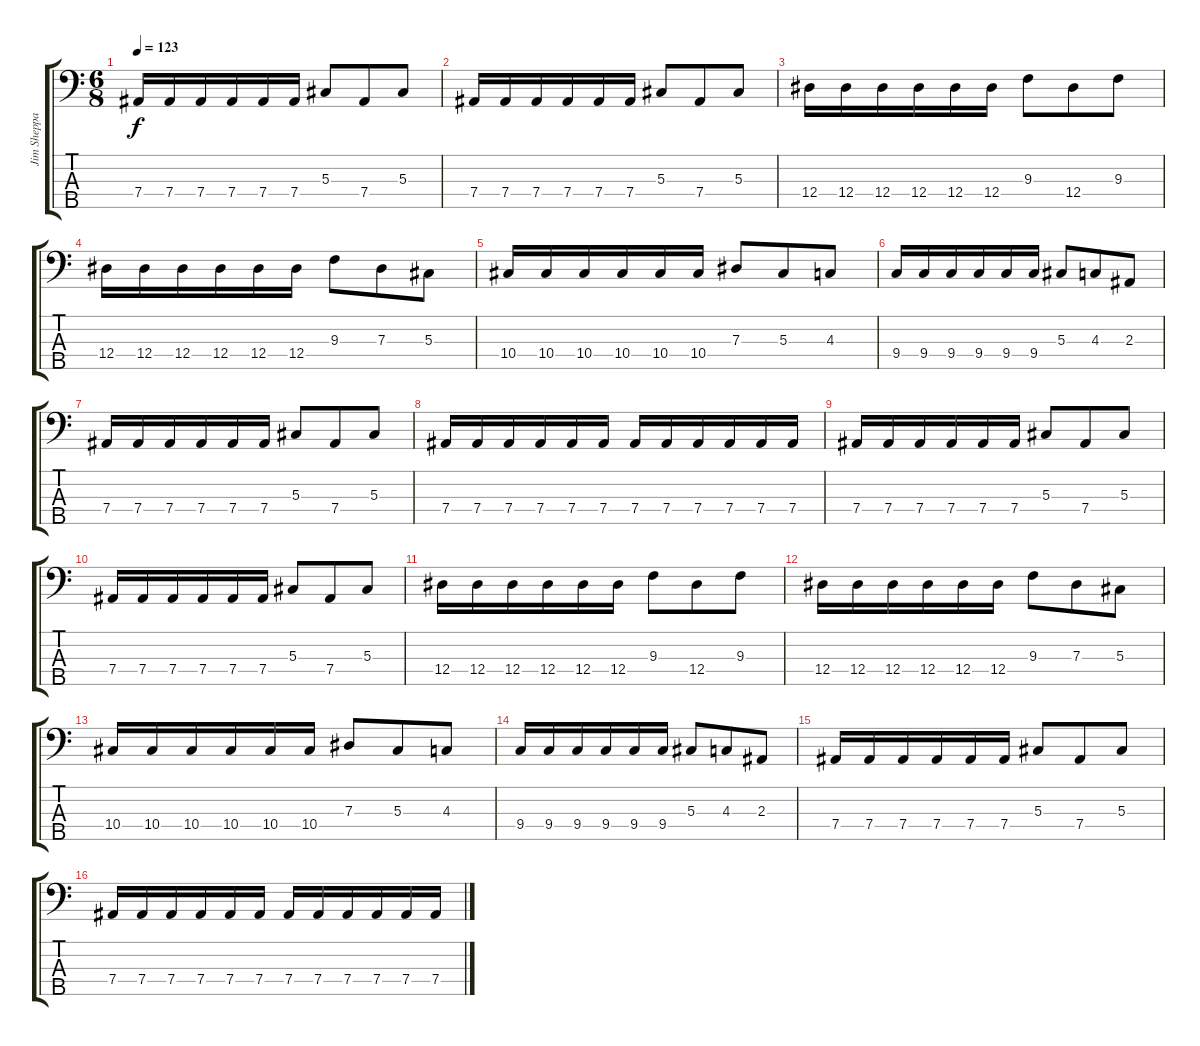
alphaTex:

\track ("Jim Sheppard" "Jim Sheppa") {instrument electricbasspick}
\staff {score tabs}
\tuning (Gb2 Db2 Ab1 Eb1 Bb0) {hide}
\ts (6 8)
\tempo 123
\clef f4
\ks c
7.4.16{dy f} 7.4.16 7.4.16 7.4.16 7.4.16 7.4.16 5.3.8 7.4.8 5.3.8 |
7.4.16 7.4.16 7.4.16 7.4.16 7.4.16 7.4.16 5.3.8 7.4.8 5.3.8 |
12.4.16 12.4.16 12.4.16 12.4.16 12.4.16 12.4.16 9.3.8 12.4.8 9.3.8 |
12.4.16 12.4.16 12.4.16 12.4.16 12.4.16 12.4.16 9.3.8 7.3.8 5.3.8 |
10.4.16 10.4.16 10.4.16 10.4.16 10.4.16 10.4.16 7.3.8 5.3.8 4.3.8 |
9.4.16 9.4.16 9.4.16 9.4.16 9.4.16 9.4.16 5.3.8 4.3.8 2.3.8 |
7.4.16 7.4.16 7.4.16 7.4.16 7.4.16 7.4.16 5.3.8 7.4.8 5.3.8 |
7.4.16 7.4.16 7.4.16 7.4.16 7.4.16 7.4.16 7.4.16 7.4.16 7.4.16 7.4.16 7.4.16 7.4.16 |
7.4.16 7.4.16 7.4.16 7.4.16 7.4.16 7.4.16 5.3.8 7.4.8 5.3.8 |
7.4.16 7.4.16 7.4.16 7.4.16 7.4.16 7.4.16 5.3.8 7.4.8 5.3.8 |
12.4.16 12.4.16 12.4.16 12.4.16 12.4.16 12.4.16 9.3.8 12.4.8 9.3.8 |
12.4.16 12.4.16 12.4.16 12.4.16 12.4.16 12.4.16 9.3.8 7.3.8 5.3.8 |
10.4.16 10.4.16 10.4.16 10.4.16 10.4.16 10.4.16 7.3.8 5.3.8 4.3.8 |
9.4.16 9.4.16 9.4.16 9.4.16 9.4.16 9.4.16 5.3.8 4.3.8 2.3.8 |
7.4.16 7.4.16 7.4.16 7.4.16 7.4.16 7.4.16 5.3.8 7.4.8 5.3.8 |
7.4.16 7.4.16 7.4.16 7.4.16 7.4.16 7.4.16 7.4.16 7.4.16 7.4.16 7.4.16 7.4.16 7.4.16
